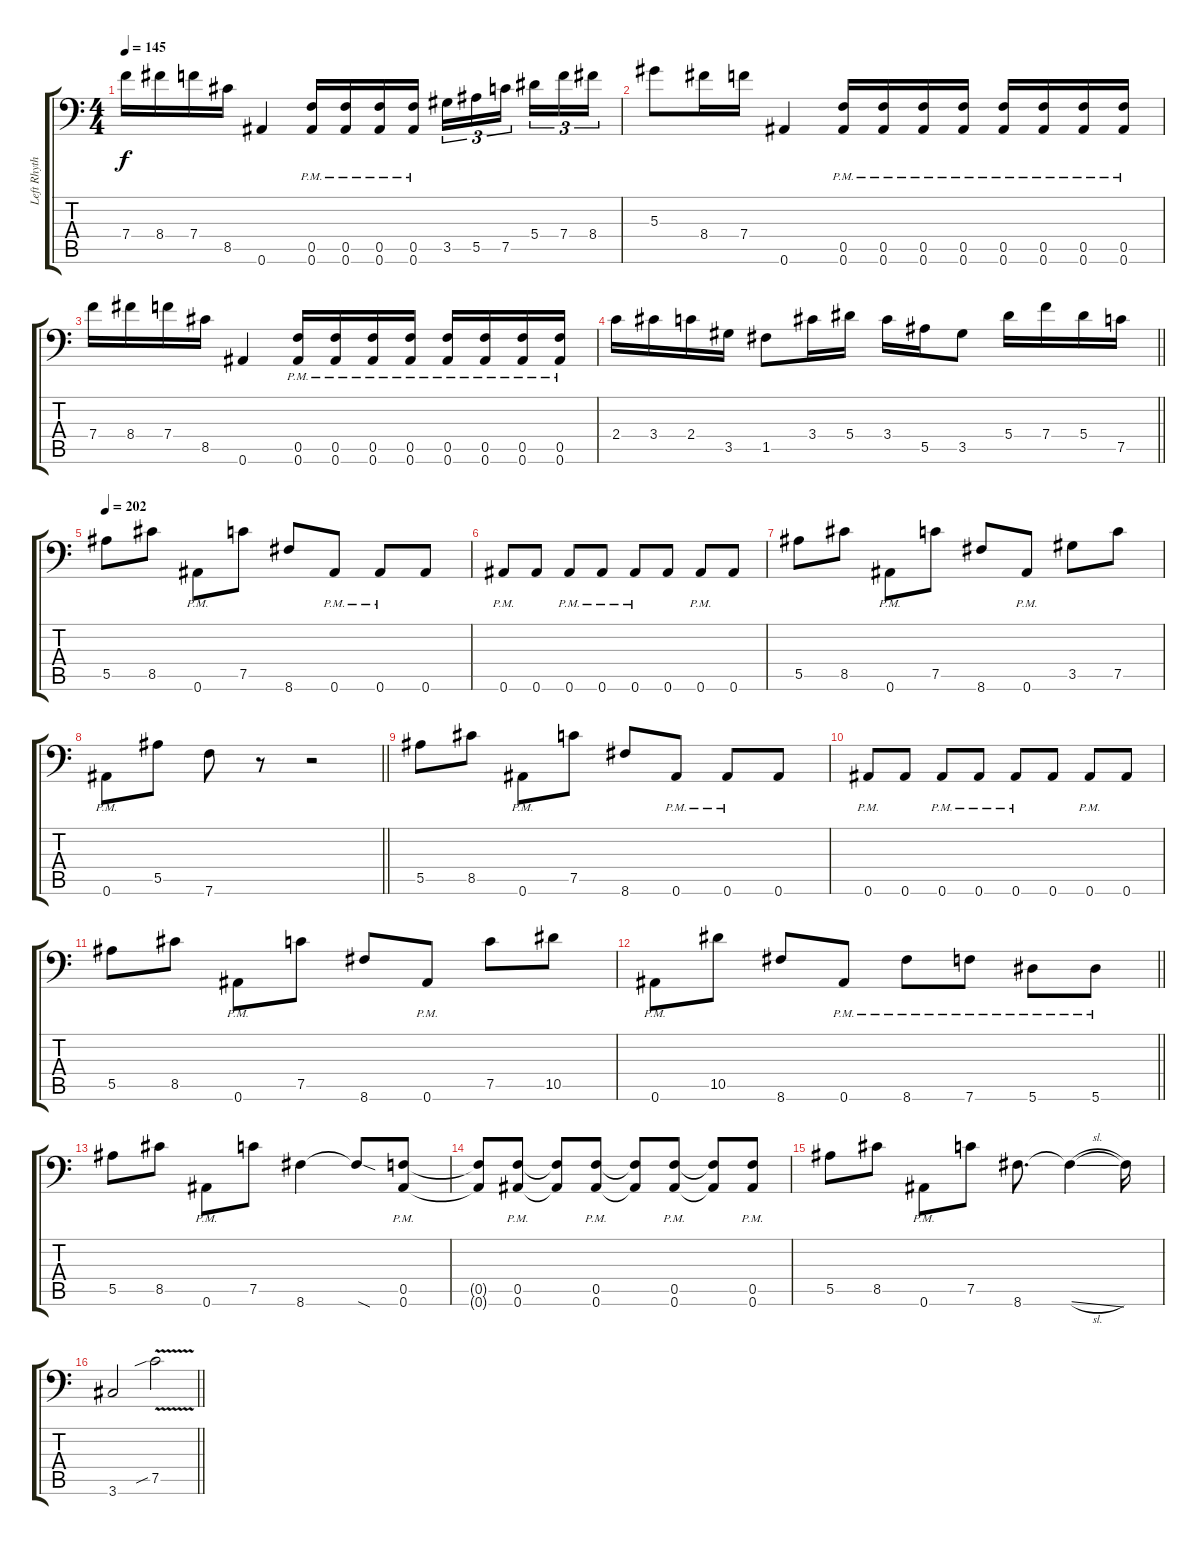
\track ("Left Rhythm" "Left Rhyth") {instrument distortionguitar}
\staff {score tabs}
\tuning (C4 G3 Eb3 Bb2 F2 Bb1) {hide}
\ts (4 4)
\tempo 145
\clef f4
\ks c
7.4.16{dy f} 8.4.16 7.4.16 8.5.16 0.6.4 (0.5{pm} 0.6{pm}).16 (0.5{pm} 0.6{pm}).16 (0.5{pm} 0.6{pm}).16 (0.5{pm} 0.6{pm}).16 3.5.16{tu (3 2)} 5.5.16{tu (3 2)} 7.5.16{tu (3 2) beam splitsecondary} 5.4.16{tu (3 2)} 7.4.16{tu (3 2)} 8.4.16{tu (3 2)} |
5.3.8 8.4.16 7.4.16 0.6.4 (0.5{pm} 0.6{pm}).16 (0.5{pm} 0.6{pm}).16 (0.5{pm} 0.6{pm}).16 (0.5{pm} 0.6{pm}).16 (0.5{pm} 0.6{pm}).16 (0.5{pm} 0.6{pm}).16 (0.5{pm} 0.6{pm}).16 (0.5{pm} 0.6{pm}).16 |
7.4.16 8.4.16 7.4.16 8.5.16 0.6.4 (0.5{pm} 0.6{pm}).16 (0.5{pm} 0.6{pm}).16 (0.5{pm} 0.6{pm}).16 (0.5{pm} 0.6{pm}).16 (0.5{pm} 0.6{pm}).16 (0.5{pm} 0.6{pm}).16 (0.5{pm} 0.6{pm}).16 (0.5{pm} 0.6{pm}).16 |
\barLineRight lightlight
2.4.16 3.4.16 2.4.16 3.5.16 1.5.8 3.4.16 5.4.16 3.4.16 5.5.16 3.5.8 5.4.16 7.4.16 5.4.16 7.5.16 |
\section ("" "")
\tempo 202
5.5.8 8.5.8 0.6{pm}.8 7.5.8 8.6.8 0.6{pm}.8 0.6{pm}.8 0.6.8 |
0.6{pm}.8 0.6.8 0.6{pm}.8 0.6{pm}.8 0.6{pm}.8 0.6.8 0.6{pm}.8 0.6.8 |
5.5.8 8.5.8 0.6{pm}.8 7.5.8 8.6.8 0.6{pm}.8 3.5.8 7.5.8 |
\barLineRight lightlight
0.6{pm}.8 5.5.8 7.6.8 r.8 r.2 |
\section ("" "")
5.5.8 8.5.8 0.6{pm}.8 7.5.8 8.6.8 0.6{pm}.8 0.6{pm}.8 0.6.8 |
0.6{pm}.8 0.6.8 0.6{pm}.8 0.6{pm}.8 0.6{pm}.8 0.6.8 0.6{pm}.8 0.6.8 |
5.5.8 8.5.8 0.6{pm}.8 7.5.8 8.6.8 0.6{pm}.8 7.5.8 10.5.8 |
\barLineRight lightlight
0.6{pm}.8 10.5.8 8.6.8 0.6{pm}.8 8.6{pm}.8 7.6{pm}.8 5.6{pm}.8 5.6{pm}.8 |
\section ("" "")
5.5.8 8.5.8 0.6{pm}.8 7.5.8 8.6.4 8.6{sod t}.8 (0.5{pm} 0.6{pm}).8 |
(0.5{t} 0.6{t}).8 (0.5{pm} 0.6{pm}).8 (0.5{t} 0.6{t}).8 (0.5{pm} 0.6{pm}).8 (0.5{t} 0.6{t}).8 (0.5{pm} 0.6{pm}).8 (0.5{t} 0.6{t}).8 (0.5{pm} 0.6{pm}).8 |
5.5.8 8.5.8 0.6{pm}.8 7.5.8 8.6.8{d} 8.6{sl t}.4 8.6{t}.16 |
\barLineRight lightlight
3.6.2 7.5{v sib}.2
